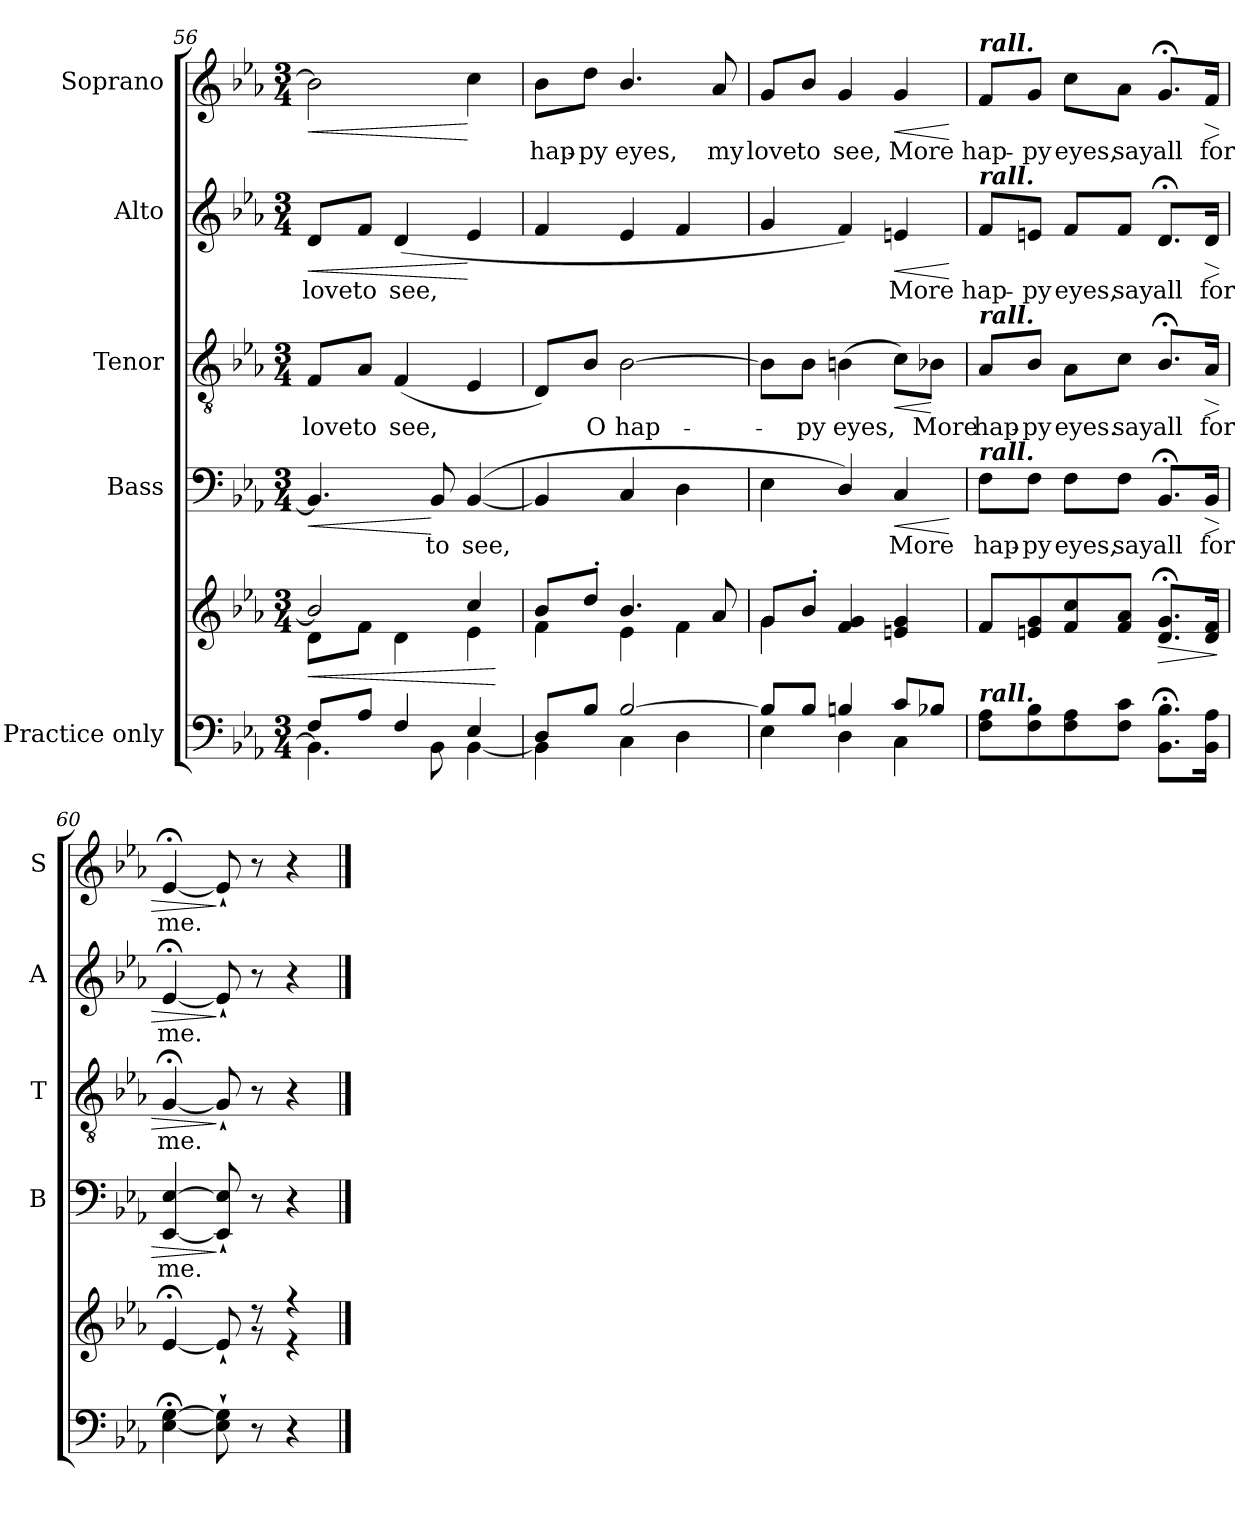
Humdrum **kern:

**kern	**kern	**dynam	**kern	**text	**dynam	**kern	**text	**dynam	**kern	**text	**dynam	**kern	**text	**dynam
*part5	*part5	*part5	*part4	*part4	*part4	*part3	*part3	*part3	*part2	*part2	*part2	*part1	*part1	*part1
*staff6	*staff5	*staff5/6	*staff4	*staff4	*staff4	*staff3	*staff3	*staff3	*staff2	*staff2	*staff2	*staff1	*staff1	*staff1
*I"Practice  only	*	*	*I"Bass	*	*	*I"Tenor	*	*	*I"Alto	*	*	*I"Soprano	*	*
*	*	*	*I'B	*	*	*I'T	*	*	*I'A	*	*	*I'S	*	*
!!LO:LB:g=z
*clefF4	*clefG2	*	*clefF4	*	*	*clefGv2	*	*	*clefG2	*	*	*clefG2	*	*
*k[b-e-a-]	*k[b-e-a-]	*	*k[b-e-a-]	*	*	*k[b-e-a-]	*	*	*k[b-e-a-]	*	*	*k[b-e-a-]	*	*
*E-:	*E-:	*	*E-:	*	*	*E-:	*	*	*E-:	*	*	*E-:	*	*
*M3/4	*M3/4	*	*M3/4	*	*	*M3/4	*	*	*M3/4	*	*	*M3/4	*	*
=56	=56	=56	=56	=56	=56	=56	=56	=56	=56	=56	=56	=56	=56	=56
*^	*^	*	*	*	*	*	*	*	*	*	*	*	*	*
!	!	!	!	!LO:HP:b	!	!	!LO:HP:b	!	!LO:LY:b	!	!	!LO:LY:b	!LO:HP:b	!	!	!LO:HP:b
8F/L	4.BB-\]	2b-/]	8d\L	<	4.BB-]	.	<	8F/L	love	.	8d/L	love	<	2b-]	.	<
!	!	!	!	!	!	!	!	!	!LO:LY:b	!	!	!LO:LY:b	!	!	!	!
8A-/J	.	.	8f\J	.	.	.	.	8A-/J	to	.	8f/J	to	.	.	.	.
!	!	!	!	!	!	!	!	!	!LO:LY:b	!	!	!LO:LY:b	!	!	!	!
4F/	.	.	4d\	.	.	.	.	(<4F	see,	.	(<4d	see,	.	.	.	.
!	!	!	!	!	!	!LO:LY:b	!	!	!	!	!	!	!	!	!	!
.	8BB-\	.	.	.	8BB-	to	[	.	.	.	.	.	.	.	.	.
!	!	!	!	!	!	!LO:LY:b	!	!	!	!	!	!	!	!	!	!
4E-/	[4BB-\	4cc/	4e-\	.	(<[4BB-	see,	.	4E-	.	.	4e-	.	[	4cc	.	[
*v	*v	*	*	*	*	*	*	*	*	*	*	*	*	*	*	*
*	*v	*v	*	*	*	*	*	*	*	*	*	*	*	*	*
.	.	[	.	.	.	.	.	.	.	.	.	.	.	.
=57	=57	=57	=57	=57	=57	=57	=57	=57	=57	=57	=57	=57	=57	=57
*^	*^	*	*	*	*	*	*	*	*	*	*	*	*	*
!	!	!	!	!	!	!	!	!	!	!	!	!	!	!	!LO:LY:b	!
8D/L	4BB-\]	8b-/L	4f\	.	4BB-]	.	.	8D/L)	.	.	4f	.	.	8b-\L	hap-	.
!	!	!	!	!	!	!	!	!	!LO:LY:b	!	!	!	!	!	!LO:LY:b	!
8B-/J	.	8dd'/J	.	.	.	.	.	8B-/J	O	.	.	.	.	8dd\J	-py	.
!	!	!	!	!	!	!	!	!	!LO:LY:b	!	!	!	!	!	!LO:LY:b	!
[2B-/	4C\	4.b-/	4e-\	.	4C	.	.	[2B-	hap-	.	4e-	.	.	4.b-/	eyes,	.
.	4D\	.	4f\	.	4D	.	.	.	.	.	4f	.	.	.	.	.
!	!	!	!	!	!	!	!	!	!	!	!	!	!	!	!LO:LY:b	!
.	.	8a-/	.	.	.	.	.	.	.	.	.	.	.	8a-/	my	.
=58	=58	=58	=58	=58	=58	=58	=58	=58	=58	=58	=58	=58	=58	=58	=58	=58
!	!	!	!	!	!	!	!	!	!	!	!	!	!	!	!LO:LY:b	!
8B-/L]	4E-\	8g/L	4g\	.	4E-	.	.	8B-\L]	.	.	4g	.	.	8g/L	love	.
!	!	!	!	!	!	!	!	!	!LO:LY:b	!	!	!	!	!	!LO:LY:b	!
8B-/J	.	8b-'/J	.	.	.	.	.	8B-\J	py	.	.	.	.	8b-/J	to	.
!	!	!	!	!	!	!	!	!	!LO:LY:b	!	!	!	!	!	!LO:LY:b	!
4Bn/	4D\	4f/ 4g/	4ryy	.	4D/)	.	.	(>4Bn	eyes,	.	4f)	.	.	4g	see,	.
!	!	!	!	!	!	!LO:LY:b	!LO:HP:b	!	!	!LO:HP:b	!	!LO:LY:b	!LO:HP:b	!	!LO:LY:b	!LO:HP:b
8c/L	4C\	4en/ 4g/	4ryy	.	4C	More	<	8c\L)	.	<	4en	More	<	4g	More	<
!	!	!	!	!	!	!	!	!	!LO:LY:b	!	!	!	!	!	!	!
8B-X/J	.	.	.	.	.	.	.	8B-X\J	More	[	.	.	.	.	.	.
*v	*v	*	*	*	*	*	*	*	*	*	*	*	*	*	*	*
*	*v	*v	*	*	*	*	*	*	*	*	*	*	*	*	*
.	.	.	.	.	[	.	.	.	.	.	[	.	.	[
=59	=59	=59	=59	=59	=59	=59	=59	=59	=59	=59	=59	=59	=59	=59
*^	*^	*	*	*	*	*	*	*	*	*	*	*	*	*
!	!	!	!	!	!	!	!	!	!	!	!	!	!	!LO:TX:a:Bi:t=rall.	!	!
!	!	!	!	!	!	!	!	!	!	!	!LO:TX:a:Bi:t=rall.	!	!	!	!	!
!	!	!	!	!	!	!	!	!LO:TX:a:Bi:t=rall.	!	!	!	!	!	!	!	!
!	!	!	!	!	!LO:TX:a:Bi:t=rall.	!	!	!	!	!	!	!	!	!	!	!
!LO:TX:a:Bi:t=rall.	!	!	!	!	!	!	!	!	!	!	!	!	!	!	!	!
!	!	!	!	!	!	!LO:LY:b	!	!	!LO:LY:b	!	!	!LO:LY:b	!	!	!LO:LY:b	!
8F\ 8A-\L	2ryy	8f/L	2ryy	.	8F\L	hap-	.	8A-/L	hap-	.	8f/L	hap-	.	8f/L	hap-	.
!	!	!	!	!	!	!LO:LY:b	!	!	!LO:LY:b	!	!	!LO:LY:b	!	!	!LO:LY:b	!
8F\ 8B-\	.	8en/ 8g/	.	.	8F\J	-py	.	8B-/J	-py	.	8en/J	-py	.	8g/J	-py	.
!	!	!	!	!	!	!LO:LY:b	!	!	!LO:LY:b	!	!	!LO:LY:b	!	!	!LO:LY:b	!
8F\ 8A-\	.	8f/ 8cc/	.	.	8F\L	eyes,	.	8A-\L	eyes.	.	8f/L	eyes,	.	8cc\L	eyes,	.
!	!	!	!	!	!	!LO:LY:b	!	!	!LO:LY:b	!	!	!LO:LY:b	!	!	!LO:LY:b	!
8F\ 8c\J	.	8f/ 8a-/J	.	.	8F\J	say	.	8c\J	say	.	8f/J	say	.	8a-\J	say	.
!	!	!	!	!LO:HP:b	!	!LO:LY:b	!	!	!LO:LY:b	!	!	!LO:LY:b	!	!	!LO:LY:b	!
8.BB-\; 8.B-\;L	4ryy	8.d/;< 8.g/;<L	4ryy	>	8.BB-;</L	all	.	8.B-;</L	all	.	8.d;</L	all	.	8.g;</L	all	.
!	!	!	!	!	!	!LO:LY:b	!LO:HP:b	!	!LO:LY:b	!LO:HP:b	!	!LO:LY:b	!LO:HP:b	!	!LO:LY:b	!LO:HP:b
16BB-\ 16A-\J	.	16d/ 16f/J	.	.	16BB-/Jk	for	>	16A-/Jk	for	>	16d/Jk	for	>	16f/Jk	for	>
*v	*v	*	*	*	*	*	*	*	*	*	*	*	*	*	*	*
*	*v	*v	*	*	*	*	*	*	*	*	*	*	*	*	*
.	.	]	.	.	.	.	.	.	.	.	.	.	.	.
=60	=60	=60	=60	=60	=60	=60	=60	=60	=60	=60	=60	=60	=60	=60
*^	*^	*	*	*	*	*	*	*	*	*	*	*	*	*
!	!	!	!	!	!	!LO:LY:b	!	!	!LO:LY:b	!	!	!LO:LY:b	!	!	!LO:LY:b	!
[4E-\; [4G\;	2ryy	[4e-;</	4.ryy	.	[4EE- [4E-	me.	.	[4G;<	me.	.	[4e-;<	me.	.	[4e-;<	me.	.
8E-\]` 8G\]`	.	8e-`/]	.	.	8EE-]` 8E-]`	.	]	8G`]	.	]	8e-`]	.	]	8e-`]	.	]
8r	.	8r	8r	.	8r	.	.	8r	.	.	8r	.	.	8r	.	.
4r	4ryy	4r	4r	.	4r	.	.	4r	.	.	4r	.	.	4r	.	.
*v	*v	*	*	*	*	*	*	*	*	*	*	*	*	*	*	*
*	*v	*v	*	*	*	*	*	*	*	*	*	*	*	*	*
==	==	==	==	==	==	==	==	==	==	==	==	==	==	==
*-	*-	*-	*-	*-	*-	*-	*-	*-	*-	*-	*-	*-	*-	*-
